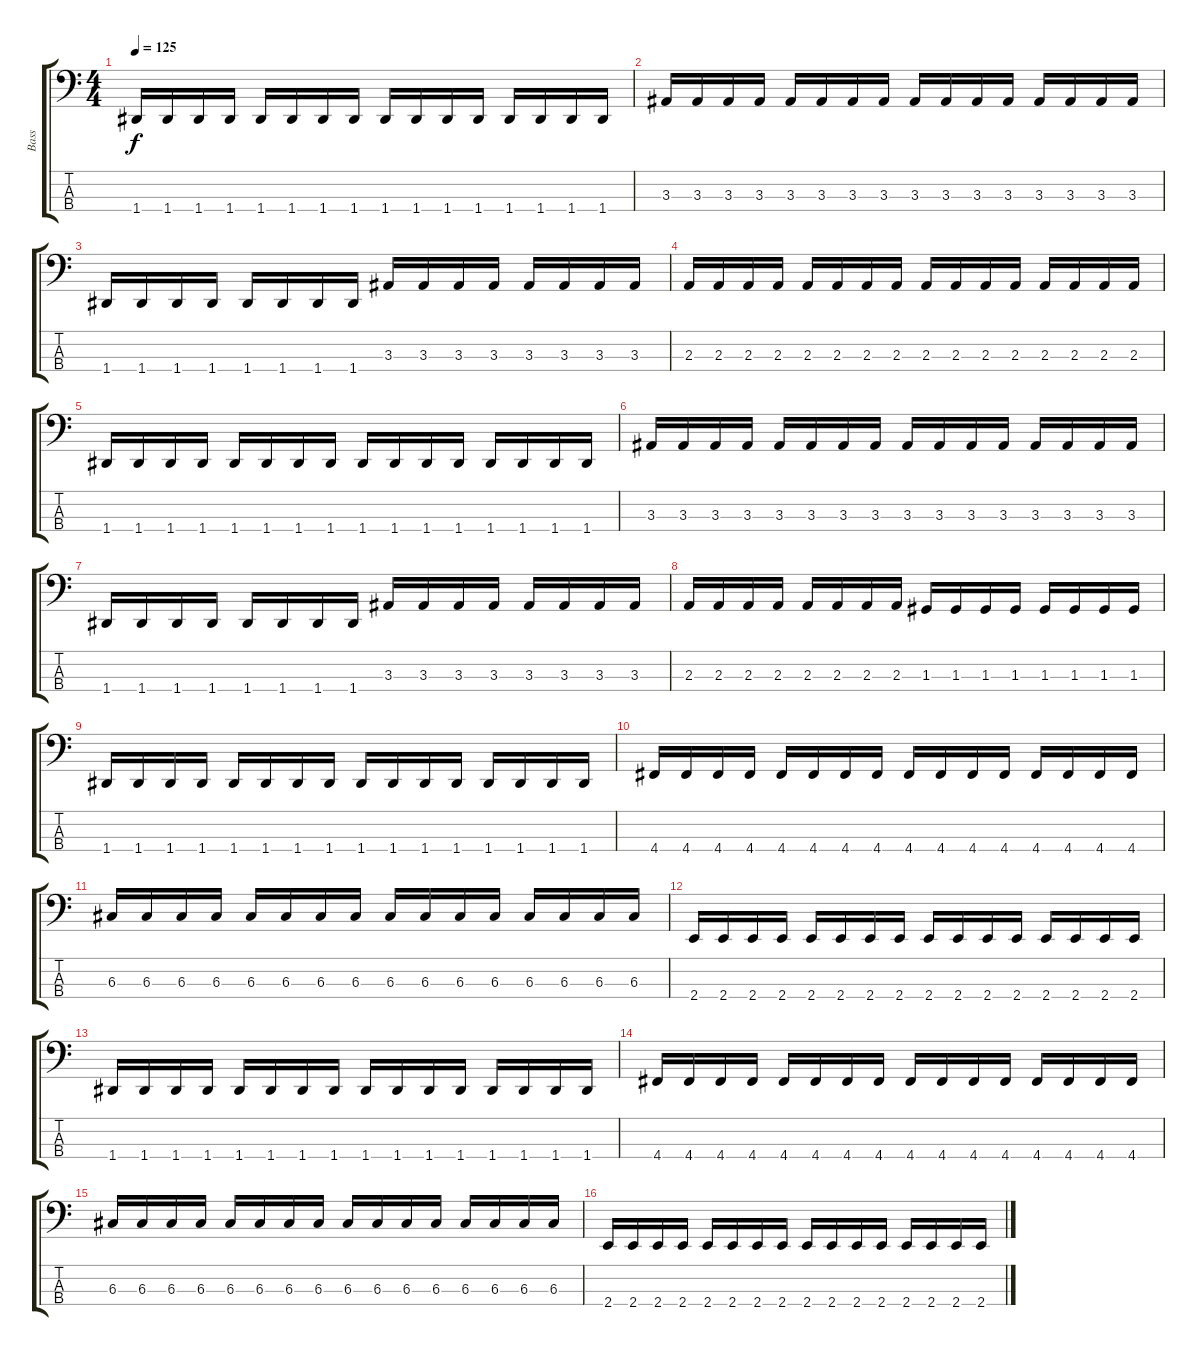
\track ("Bass" "Bass") {instrument electricbasspick}
\staff {score tabs}
\tuning (F2 C2 G1 D1) {hide}
\ts (4 4)
\tempo 125
\clef f4
\ks c
1.4.16{dy f} 1.4.16 1.4.16 1.4.16 1.4.16 1.4.16 1.4.16 1.4.16 1.4.16 1.4.16 1.4.16 1.4.16 1.4.16 1.4.16 1.4.16 1.4.16 |
3.3.16 3.3.16 3.3.16 3.3.16 3.3.16 3.3.16 3.3.16 3.3.16 3.3.16 3.3.16 3.3.16 3.3.16 3.3.16 3.3.16 3.3.16 3.3.16 |
1.4.16 1.4.16 1.4.16 1.4.16 1.4.16 1.4.16 1.4.16 1.4.16 3.3.16 3.3.16 3.3.16 3.3.16 3.3.16 3.3.16 3.3.16 3.3.16 |
2.3.16 2.3.16 2.3.16 2.3.16 2.3.16 2.3.16 2.3.16 2.3.16 2.3.16 2.3.16 2.3.16 2.3.16 2.3.16 2.3.16 2.3.16 2.3.16 |
1.4.16 1.4.16 1.4.16 1.4.16 1.4.16 1.4.16 1.4.16 1.4.16 1.4.16 1.4.16 1.4.16 1.4.16 1.4.16 1.4.16 1.4.16 1.4.16 |
3.3.16 3.3.16 3.3.16 3.3.16 3.3.16 3.3.16 3.3.16 3.3.16 3.3.16 3.3.16 3.3.16 3.3.16 3.3.16 3.3.16 3.3.16 3.3.16 |
1.4.16 1.4.16 1.4.16 1.4.16 1.4.16 1.4.16 1.4.16 1.4.16 3.3.16 3.3.16 3.3.16 3.3.16 3.3.16 3.3.16 3.3.16 3.3.16 |
2.3.16 2.3.16 2.3.16 2.3.16 2.3.16 2.3.16 2.3.16 2.3.16 1.3.16 1.3.16 1.3.16 1.3.16 1.3.16 1.3.16 1.3.16 1.3.16 |
1.4.16 1.4.16 1.4.16 1.4.16 1.4.16 1.4.16 1.4.16 1.4.16 1.4.16 1.4.16 1.4.16 1.4.16 1.4.16 1.4.16 1.4.16 1.4.16 |
4.4.16 4.4.16 4.4.16 4.4.16 4.4.16 4.4.16 4.4.16 4.4.16 4.4.16 4.4.16 4.4.16 4.4.16 4.4.16 4.4.16 4.4.16 4.4.16 |
6.3.16 6.3.16 6.3.16 6.3.16 6.3.16 6.3.16 6.3.16 6.3.16 6.3.16 6.3.16 6.3.16 6.3.16 6.3.16 6.3.16 6.3.16 6.3.16 |
2.4.16 2.4.16 2.4.16 2.4.16 2.4.16 2.4.16 2.4.16 2.4.16 2.4.16 2.4.16 2.4.16 2.4.16 2.4.16 2.4.16 2.4.16 2.4.16 |
1.4.16 1.4.16 1.4.16 1.4.16 1.4.16 1.4.16 1.4.16 1.4.16 1.4.16 1.4.16 1.4.16 1.4.16 1.4.16 1.4.16 1.4.16 1.4.16 |
4.4.16 4.4.16 4.4.16 4.4.16 4.4.16 4.4.16 4.4.16 4.4.16 4.4.16 4.4.16 4.4.16 4.4.16 4.4.16 4.4.16 4.4.16 4.4.16 |
6.3.16 6.3.16 6.3.16 6.3.16 6.3.16 6.3.16 6.3.16 6.3.16 6.3.16 6.3.16 6.3.16 6.3.16 6.3.16 6.3.16 6.3.16 6.3.16 |
2.4.16 2.4.16 2.4.16 2.4.16 2.4.16 2.4.16 2.4.16 2.4.16 2.4.16 2.4.16 2.4.16 2.4.16 2.4.16 2.4.16 2.4.16 2.4.16
